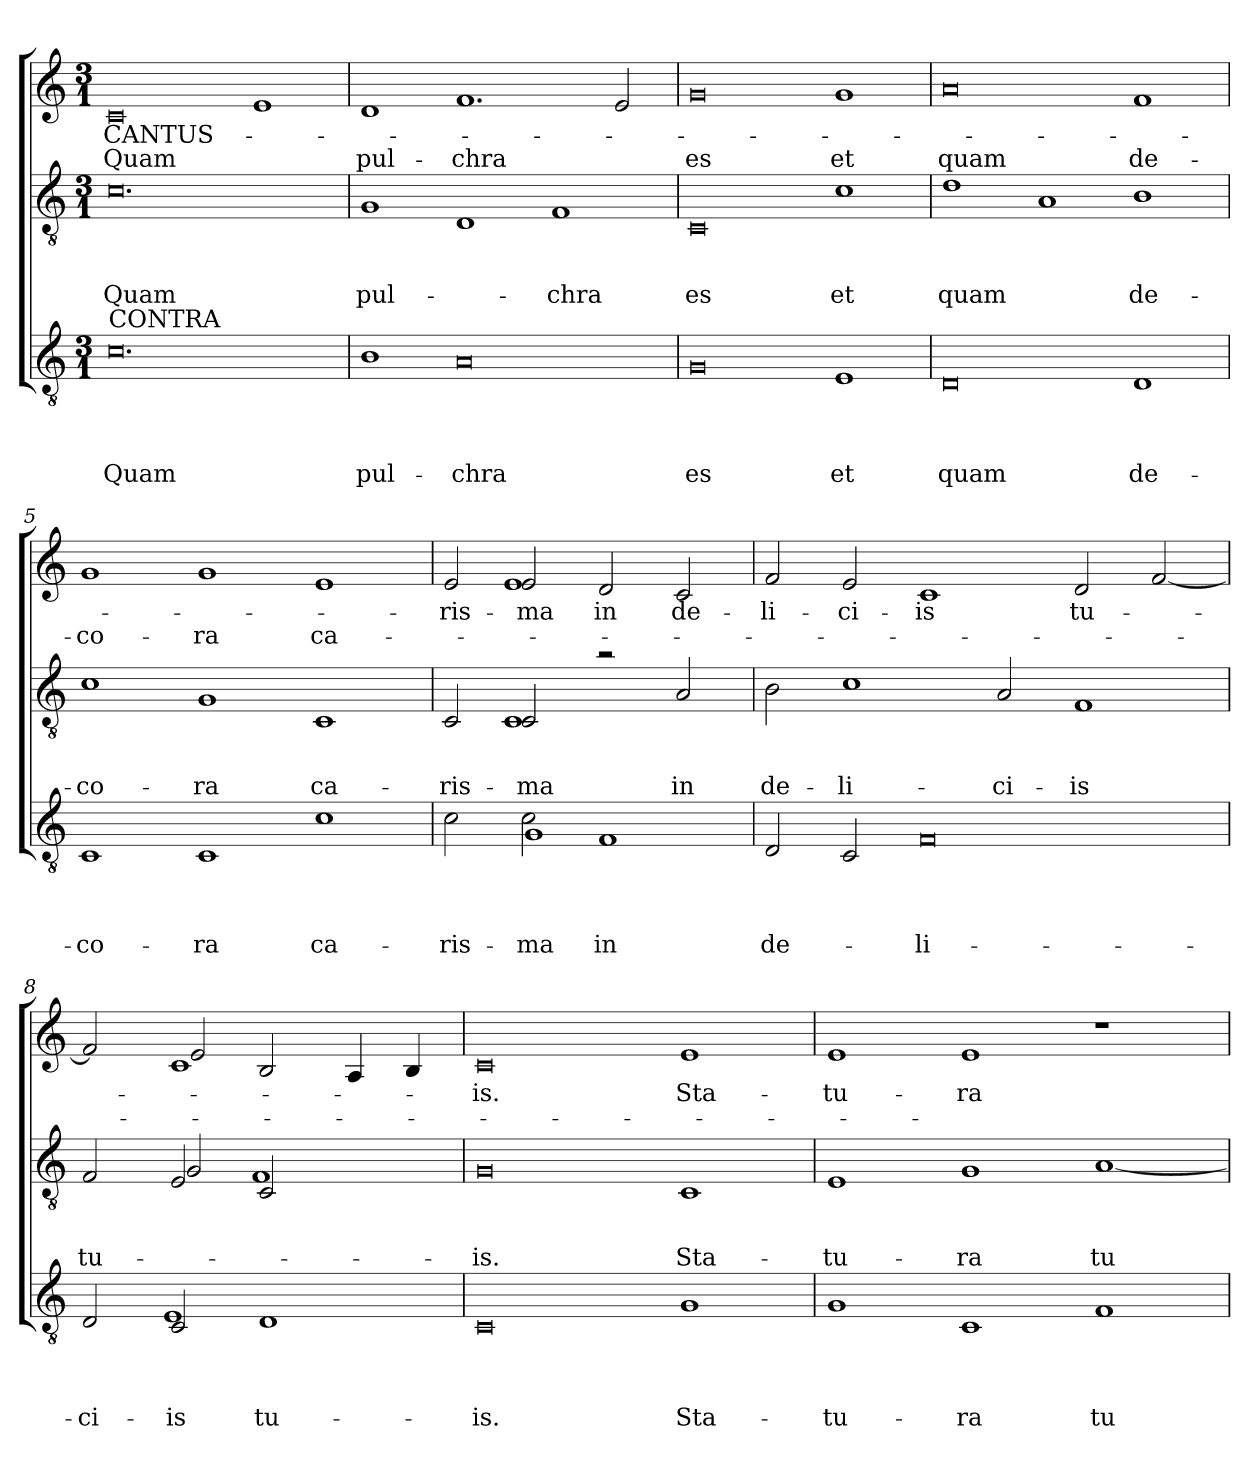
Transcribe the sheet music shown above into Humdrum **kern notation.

**kern	**text	**text	**text	**text	**kern	**text	**text	**text	**kern	**text	**text
*part3	*part3	*part3	*part3	*part3	*part2	*part2	*part2	*part2	*part1	*part1	*part1
*staff3	*staff3	*staff3	*staff3	*staff3	*staff2	*staff2	*staff2	*staff2	*staff1	*staff1	*staff1
*clefGv2	*	*	*	*	*clefGv2	*	*	*	*clefG2	*	*
*k[]	*	*	*	*	*k[]	*	*	*	*k[]	*	*
*C:	*	*	*	*	*C:	*	*	*	*C:	*	*
*M3/1	*	*	*	*	*M3/1	*	*	*	*M3/1	*	*
=1	=1	=1	=1	=1	=1	=1	=1	=1	=1	=1	=1
!LO:TX:a:t=CONTRA	!	!	!	!	!	!	!	!	!	!	!
!	!	!	!	!LO:LY:b	!	!	!	!LO:LY:b	!	!LO:LY:b:rj	!LO:LY:b:rj
0.c	.	.	.	Quam	0.c	.	.	Quam	0c	CANTUS-	Quam
.	.	.	.	.	.	.	.	.	1e	.	.
=2	=2	=2	=2	=2	=2	=2	=2	=2	=2	=2	=2
!	!	!	!	!LO:LY:b	!	!	!	!LO:LY:b	!	!	!LO:LY:b
1B	.	.	.	pul-	1G	.	.	pul-	1d	.	pul-
!	!	!	!	!LO:LY:b	!	!	!	!	!	!	!LO:LY:b
0A	.	.	.	-chra	1D	.	.	.	1.f	.	-chra
!	!	!	!	!	!	!	!	!LO:LY:b	!	!	!
.	.	.	.	.	1F	.	.	-chra	.	.	.
.	.	.	.	.	.	.	.	.	2e/	.	.
=3	=3	=3	=3	=3	=3	=3	=3	=3	=3	=3	=3
!	!	!	!	!LO:LY:b:rj	!	!	!	!LO:LY:b:rj	!	!	!LO:LY:b:rj
0G	.	.	.	es	0C	.	.	es	0g	.	es
!	!	!	!	!LO:LY:b	!	!	!	!LO:LY:b	!	!	!LO:LY:b
1E	.	.	.	et	1c	.	.	et	1g	.	et
=4	=4	=4	=4	=4	=4	=4	=4	=4	=4	=4	=4
!	!	!	!	!LO:LY:b	!	!	!	!LO:LY:b	!	!	!LO:LY:b
0D	.	.	.	quam	1d	.	.	quam	0a	.	quam
.	.	.	.	.	1A	.	.	.	.	.	.
!	!	!	!	!LO:LY:b	!	!	!	!LO:LY:b	!	!	!LO:LY:b
1D	.	.	.	de-	1B	.	.	de-	1f	.	de-
=5	=5	=5	=5	=5	=5	=5	=5	=5	=5	=5	=5
!	!	!	!	!LO:LY:b	!	!	!	!LO:LY:b	!	!	!LO:LY:b
1C	.	.	.	-co-	1c	.	.	-co-	1g	.	-co-
!	!	!	!	!LO:LY:b	!	!	!	!LO:LY:b	!	!	!LO:LY:b
1C	.	.	.	-ra	1G	.	.	-ra	1g	.	-ra
!	!	!	!	!LO:LY:b	!	!	!	!LO:LY:b	!	!	!LO:LY:b
1c	.	.	.	ca-	1C	.	.	ca-	1e	.	ca-
!!LO:LB:g=z
=6	=6	=6	=6	=6	=6	=6	=6	=6	=6	=6	=6
!	!	!	!	!	!	!	!	!	!LO:TX:a:t=TENOR	!	!
!	!	!	!	!LO:LY:b	!	!	!	!LO:LY:b	!	!LO:LY:b	!
*^	*	*	*	*	*^	*	*	*	*^	*	*
2c\	2ryy	.	.	.	-ris-	2C/	2ryy	.	.	-ris-	2e/	2ryy	-ris-	.
!	!	!	!	!	!LO:LY:b	!	!	!	!	!	!	!	!	!
!	!	!	!	!	!LO:LY:b	!	!	!	!	!LO:LY:b	!	!	!	!
!	!	!	!	!	!	!	!	!	!	!LO:LY:b	!	!	!LO:LY:b	!
!	!	!	!	!	!	!	!	!	!	!	!	!	!LO:LY:b	!
2c\	1G	.	.	.	ma	2C/	1C	.	.	ma	2e/	1e	-ma	.
!	!	!	!	!	!LO:LY:b	!	!	!	!	!	!	!	!LO:LY:b	!
1F	.	.	.	.	-in	2ra	.	.	.	.	2d/	.	-in	.
!	!	!	!	!	!	!	!	!	!	!LO:LY:b	!	!	!LO:LY:b	!
.	2ryy	.	.	.	.	2A/	2ryy	.	.	-in	2c/	2ryy	de-	.
=7	=7	=7	=7	=7	=7	=7	=7	=7	=7	=7	=7	=7	=7	=7
!	!	!	!	!	!LO:LY:b	!	!	!	!	!LO:LY:b	!	!	!LO:LY:b	!
*v	*v	*	*	*	*	*	*	*	*	*	*v	*v	*	*
*	*	*	*	*	*v	*v	*	*	*	*	*	*
2D/	.	.	.	de-	2B\	.	.	de-	2f/	li-	.
!	!	!	!	!	!	!	!	!LO:LY:b:rj	!	!LO:LY:b	!
2C/	.	.	.	.	1c	.	.	-li-	2e/	-ci-	.
!	!	!	!	!LO:LY:b:rj	!	!	!	!	!	!LO:LY:b	!
0F	.	.	.	-li-	.	.	.	.	1c	-is	.
!	!	!	!	!	!	!	!	!LO:LY:b	!	!	!
.	.	.	.	.	2A/	.	.	-ci-	.	.	.
!	!	!	!	!	!	!	!	!LO:LY:b	!	!LO:LY:b	!
.	.	.	.	.	1F	.	.	-is	2d/	tu-	.
.	.	.	.	.	.	.	.	.	[<2f/	.	.
=8	=8	=8	=8	=8	=8	=8	=8	=8	=8	=8	=8
!	!	!	!	!LO:LY:b	!	!	!	!LO:LY:b	!	!	!
*^	*	*	*	*	*^	*	*	*	*^	*	*
2D/	2ryy	.	.	.	-ci-	2F/	2ryy	.	.	tu-	2f/]	2ryy	.	.
!	!	!	!	!	!LO:LY:b	!	!	!	!	!	!	!	!	!
2C/	1E	.	.	.	-is	2E/	2G/	.	.	.	1c	2e/	.	.
!	!	!	!	!	!LO:LY:b	!	!	!	!	!	!	!	!	!
1D	.	.	.	.	-tu-	2C/	1F	.	.	.	.	2B/	.	.
.	2ryy	.	.	.	.	2ryy	.	.	.	.	4A/	2ryy	.	.
.	.	.	.	.	.	.	.	.	.	.	4B/	.	.	.
*v	*v	*	*	*	*	*	*	*	*	*	*v	*v	*	*
*	*	*	*	*	*v	*v	*	*	*	*	*	*
=9	=9	=9	=9	=9	=9	=9	=9	=9	=9	=9	=9
!	!	!	!	!LO:LY:b	!	!	!	!LO:LY:b	!	!LO:LY:b	!
0C	.	.	.	is.	0G	.	.	-is.	0c	-is.	.
!	!	!	!	!LO:LY:b	!	!	!	!LO:LY:b	!	!LO:LY:b	!
1G	.	.	.	Sta-	1C	.	.	Sta-	1e	Sta-	.
=10	=10	=10	=10	=10	=10	=10	=10	=10	=10	=10	=10
!	!	!	!	!LO:LY:b	!	!	!	!LO:LY:b	!	!LO:LY:b	!
1G	.	.	.	-tu-	1E	.	.	-tu-	1e	-tu-	.
!	!	!	!	!LO:LY:b	!	!	!	!LO:LY:b	!	!LO:LY:b	!
1C	.	.	.	-ra	1G	.	.	-ra	1e	-ra	.
!	!	!	!	!LO:LY:b	!	!	!	!LO:LY:b	!	!	!
1F	.	.	.	tu-	[<1A	.	.	tu-	1r	.	.
=	=	=	=	=	=	=	=	=	=	=	=
*-	*-	*-	*-	*-	*-	*-	*-	*-	*-	*-	*-
